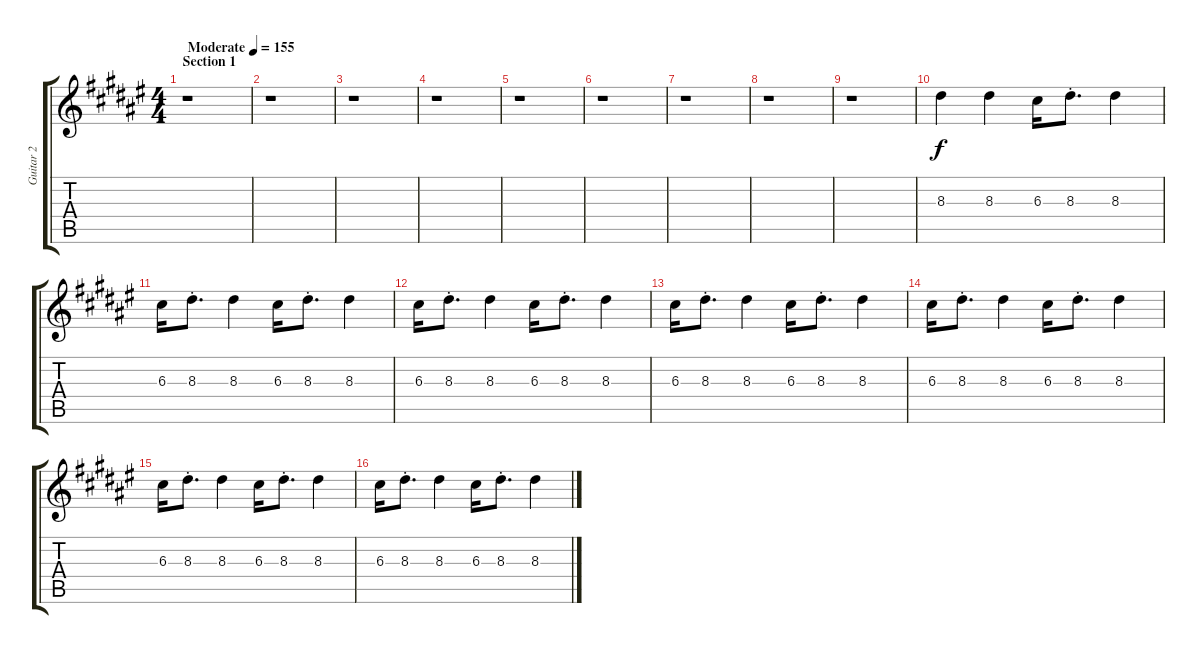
\track ("Guitar 2" "Guitar 2") {instrument overdrivenguitar}
\staff {score tabs}
\tuning (E4 B3 G3 D3 A2 E2) {hide}
\ts (4 4)
\section ("" "Section 1")
\tempo (155 "Moderate")
\clef g2
\ks f#
r.1{dy f instrument overdrivenguitar} |
r.1 |
r.1 |
r.1 |
r.1 |
r.1 |
r.1 |
r.1 |
r.1 |
8.3.4 8.3.4 6.3.16 8.3{st}.8{d} 8.3.4 |
6.3.16 8.3{st}.8{d} 8.3.4 6.3.16 8.3{st}.8{d} 8.3.4 |
6.3.16 8.3{st}.8{d} 8.3.4 6.3.16 8.3{st}.8{d} 8.3.4 |
6.3.16 8.3{st}.8{d} 8.3.4 6.3.16 8.3{st}.8{d} 8.3.4 |
6.3.16 8.3{st}.8{d} 8.3.4 6.3.16 8.3{st}.8{d} 8.3.4 |
6.3.16 8.3{st}.8{d} 8.3.4 6.3.16 8.3{st}.8{d} 8.3.4 |
6.3.16 8.3{st}.8{d} 8.3.4 6.3.16 8.3{st}.8{d} 8.3.4
